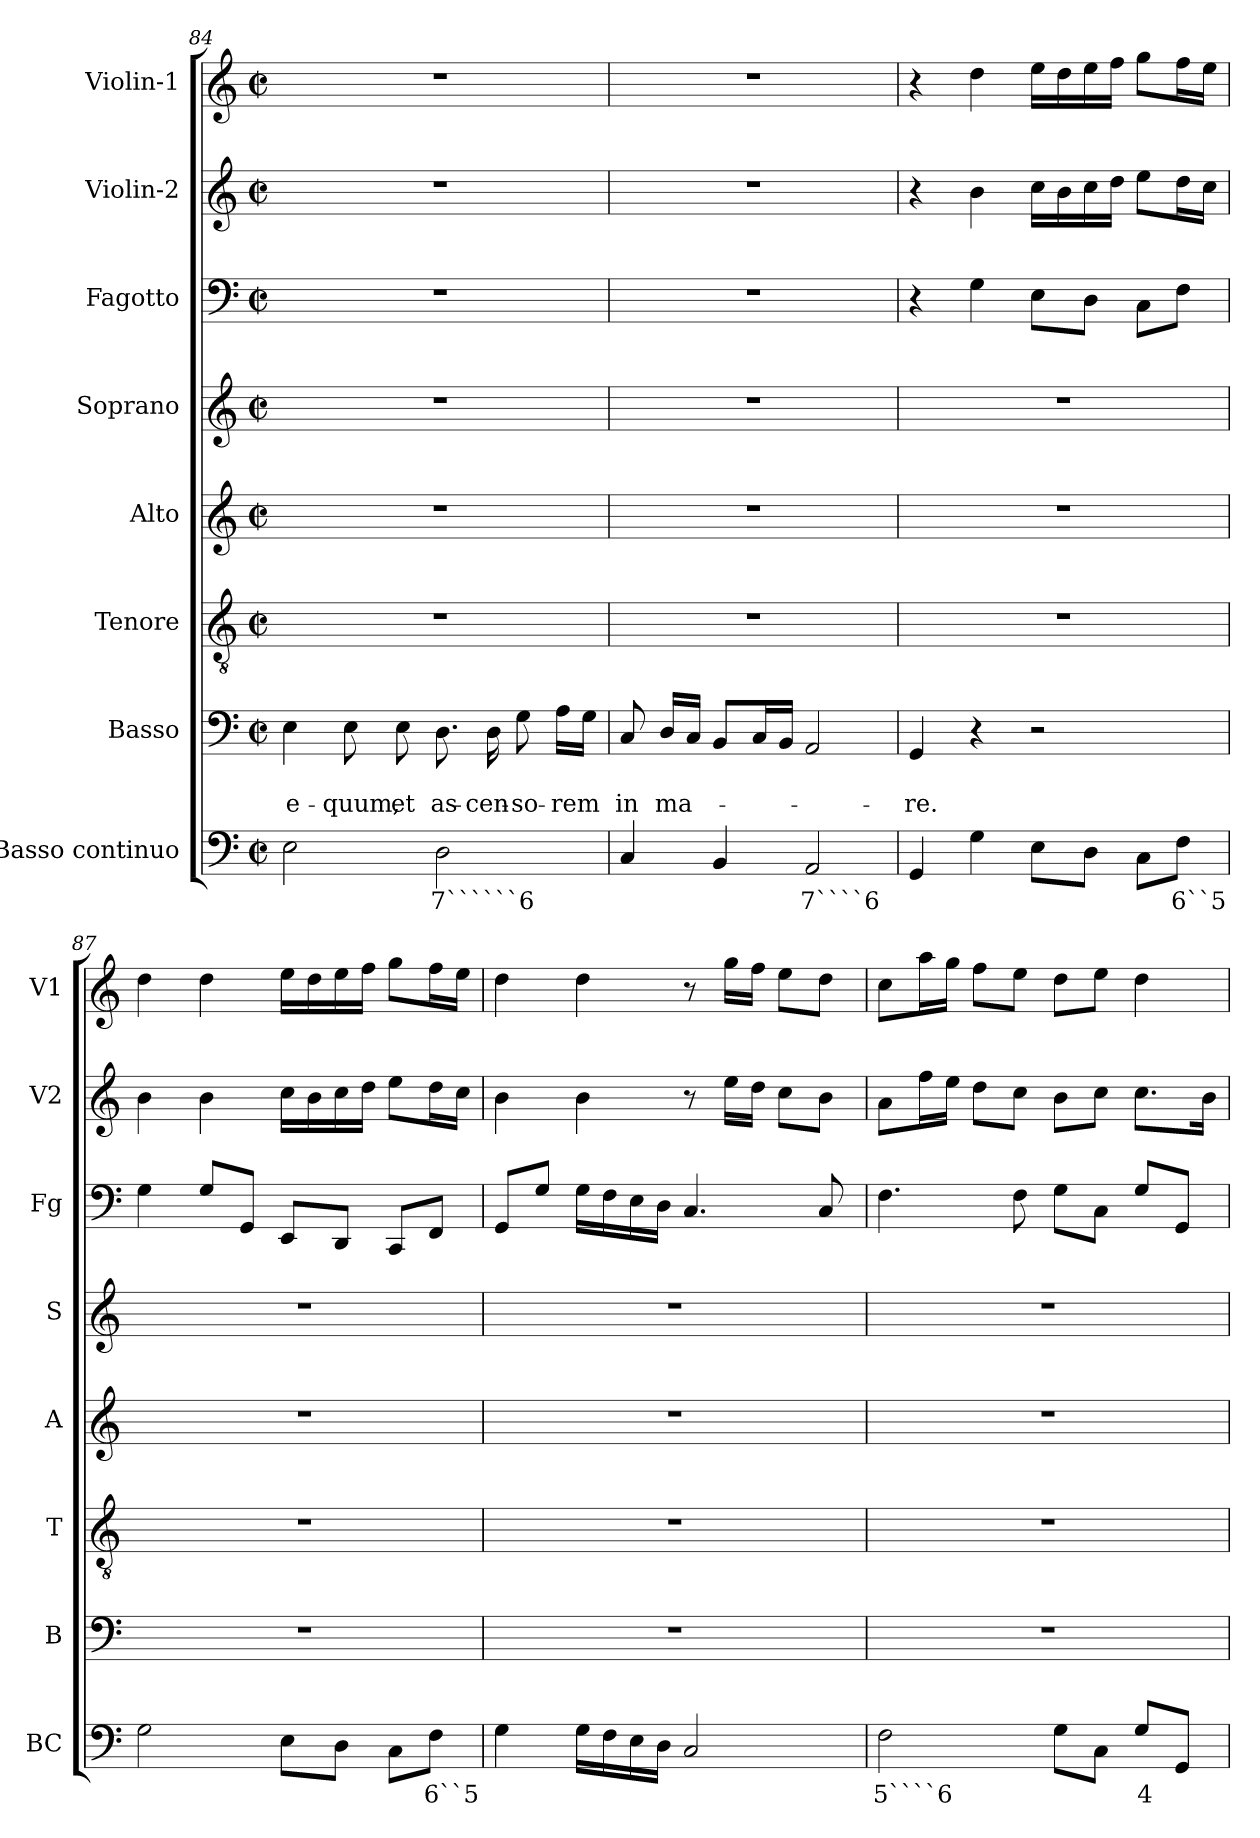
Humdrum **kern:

**kern	**text	**kern	**text	**text	**kern	**kern	**kern	**kern	**kern	**kern
*part8	*part8	*part7	*part7	*part7	*part6	*part5	*part4	*part3	*part2	*part1
*staff8	*staff8	*staff7	*staff7	*staff7	*staff6	*staff5	*staff4	*staff3	*staff2	*staff1
*I"Basso continuo	*	*I"Basso	*	*	*I"Tenore	*I"Alto	*I"Soprano	*I"Fagotto	*I"Violin-2	*I"Violin-1
*I'BC	*	*I'B	*	*	*I'T	*I'A	*I'S	*I'Fg	*I'V2	*I'V1
*clefF4	*	*clefF4	*	*	*clefGv2	*clefG2	*clefG2	*clefF4	*clefG2	*clefG2
*k[]	*	*k[]	*	*	*k[]	*k[]	*k[]	*k[]	*k[]	*k[]
*C:	*	*C:	*	*	*C:	*C:	*C:	*C:	*C:	*C:
*M2/2	*	*M2/2	*	*	*M2/2	*M2/2	*M2/2	*M2/2	*M2/2	*M2/2
*met(c|)	*	*met(c|)	*	*	*met(c|)	*met(c|)	*met(c|)	*met(c|)	*met(c|)	*met(c|)
=84	=84	=84	=84	=84	=84	=84	=84	=84	=84	=84
!	!	!	!	!LO:LY:b	!	!	!	!	!	!
2E\	.	4E\	.	e-	1r	1r	1r	1r	1r	1r
!	!	!	!	!LO:LY:b	!	!	!	!	!	!
.	.	8E\	.	-quum,	.	.	.	.	.	.
!	!	!	!	!LO:LY:b	!	!	!	!	!	!
.	.	8E\	.	et	.	.	.	.	.	.
!	!LO:LY:b	!	!	!LO:LY:b	!	!	!	!	!	!
2D\	7``````6	8.D\	.	as-	.	.	.	.	.	.
!	!	!	!	!LO:LY:b	!	!	!	!	!	!
.	.	16D\	.	-cen-	.	.	.	.	.	.
!	!	!	!	!LO:LY:b	!	!	!	!	!	!
.	.	8G\	.	-so-	.	.	.	.	.	.
!	!	!	!	!LO:LY:b	!	!	!	!	!	!
.	.	16A\LL	.	-rem	.	.	.	.	.	.
.	.	16G\JJ	.	.	.	.	.	.	.	.
=85	=85	=85	=85	=85	=85	=85	=85	=85	=85	=85
!	!	!	!	!LO:LY:b	!	!	!	!	!	!
4C/	.	8C/	.	in	1r	1r	1r	1r	1r	1r
!	!	!	!	!LO:LY:b	!	!	!	!	!	!
.	.	16D/LL	.	ma-	.	.	.	.	.	.
.	.	16C/JJ	.	.	.	.	.	.	.	.
4BB/	.	8BB/L	.	.	.	.	.	.	.	.
.	.	16C/L	.	.	.	.	.	.	.	.
.	.	16BB/JJ	.	.	.	.	.	.	.	.
!	!LO:LY:b	!	!	!	!	!	!	!	!	!
2AA/	7````6	2AA/	.	.	.	.	.	.	.	.
!!LO:LB:g=z
=86	=86	=86	=86	=86	=86	=86	=86	=86	=86	=86
!	!	!	!	!LO:LY:b	!	!	!	!	!	!
4GG/	.	4GG/	.	-re.	1r	1r	1r	4r	4r	4r
4G\	.	4r	.	.	.	.	.	4G\	4b\	4dd\
8E\L	.	2r	.	.	.	.	.	8E\L	16cc\LL	16ee\LL
.	.	.	.	.	.	.	.	.	16b\	16dd\
8D\J	.	.	.	.	.	.	.	8D\J	16cc\	16ee\
.	.	.	.	.	.	.	.	.	16dd\JJ	16ff\JJ
8C\L	.	.	.	.	.	.	.	8C\L	8ee\L	8gg\L
!	!LO:LY:b	!	!	!	!	!	!	!	!	!
8F\J	6``5	.	.	.	.	.	.	8F\J	16dd\L	16ff\L
.	.	.	.	.	.	.	.	.	16cc\JJ	16ee\JJ
=87	=87	=87	=87	=87	=87	=87	=87	=87	=87	=87
2G\	.	1r	.	.	1r	1r	1r	4G\	4b\	4dd\
.	.	.	.	.	.	.	.	8G/L	4b\	4dd\
.	.	.	.	.	.	.	.	8GG/J	.	.
8E\L	.	.	.	.	.	.	.	8EE/L	16cc\LL	16ee\LL
.	.	.	.	.	.	.	.	.	16b\	16dd\
8D\J	.	.	.	.	.	.	.	8DD/J	16cc\	16ee\
.	.	.	.	.	.	.	.	.	16dd\JJ	16ff\JJ
8C\L	.	.	.	.	.	.	.	8CC/L	8ee\L	8gg\L
!	!LO:LY:b	!	!	!	!	!	!	!	!	!
8F\J	6``5	.	.	.	.	.	.	8FF/J	16dd\L	16ff\L
.	.	.	.	.	.	.	.	.	16cc\JJ	16ee\JJ
=88	=88	=88	=88	=88	=88	=88	=88	=88	=88	=88
4G\	.	1r	.	.	1r	1r	1r	8GG/L	4b\	4dd\
.	.	.	.	.	.	.	.	8G/J	.	.
16G\LL	.	.	.	.	.	.	.	16G\LL	4b\	4dd\
16F\	.	.	.	.	.	.	.	16F\	.	.
16E\	.	.	.	.	.	.	.	16E\	.	.
16D\JJ	.	.	.	.	.	.	.	16D\JJ	.	.
2C/	.	.	.	.	.	.	.	4.C/	8r	8r
.	.	.	.	.	.	.	.	.	16ee\LL	16gg\LL
.	.	.	.	.	.	.	.	.	16dd\JJ	16ff\JJ
.	.	.	.	.	.	.	.	.	8cc\L	8ee\L
.	.	.	.	.	.	.	.	8C/	8b\J	8dd\J
=89	=89	=89	=89	=89	=89	=89	=89	=89	=89	=89
!	!LO:LY:b	!	!	!	!	!	!	!	!	!
2F\	5````6	1r	.	.	1r	1r	1r	4.F\	8a\L	8cc\L
.	.	.	.	.	.	.	.	.	16ff\L	16aa\L
.	.	.	.	.	.	.	.	.	16ee\JJ	16gg\JJ
.	.	.	.	.	.	.	.	.	8dd\L	8ff\L
.	.	.	.	.	.	.	.	8F\	8cc\J	8ee\J
8G\L	.	.	.	.	.	.	.	8G\L	8b\L	8dd\L
8C\J	.	.	.	.	.	.	.	8C\J	8cc\J	8ee\J
!	!LO:LY:b	!	!	!	!	!	!	!	!	!
8G/L	4	.	.	.	.	.	.	8G/L	8.cc\L	4dd\
8GG/J	.	.	.	.	.	.	.	8GG/J	.	.
.	.	.	.	.	.	.	.	.	16b\Jk	.
=	=	=	=	=	=	=	=	=	=	=
*-	*-	*-	*-	*-	*-	*-	*-	*-	*-	*-
